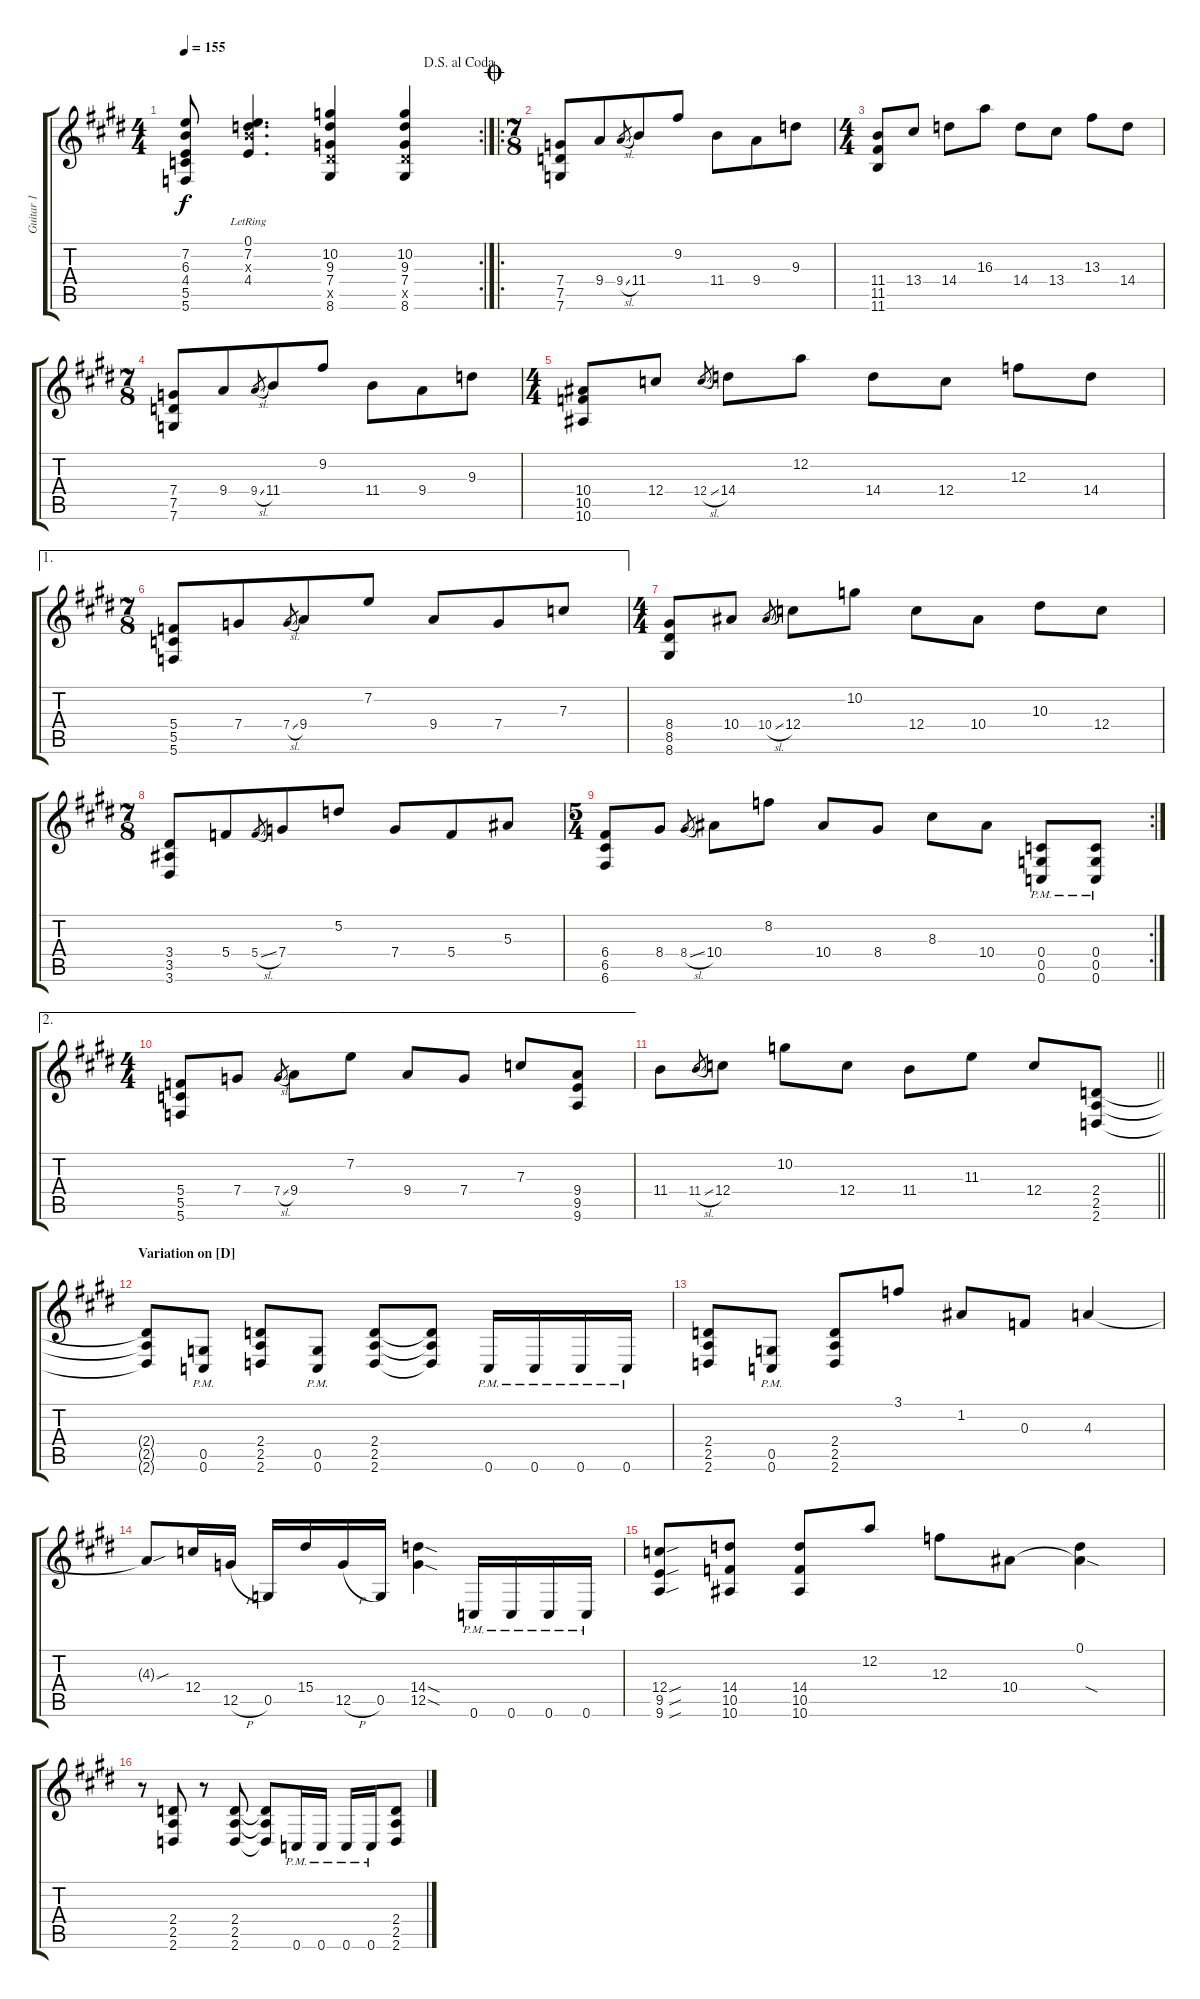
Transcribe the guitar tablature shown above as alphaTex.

\track ("Guitar 1" "Guitar 1") {instrument distortionguitar}
\staff {score tabs}
\tuning (D4 A3 F3 C3 G2 C2) {hide}
\rc 2
\ts (4 4)
\jump dalsegnoalcoda
\tempo 155
\clef g2
\ks e
(7.2{t} 6.3{t} 4.4{t} 5.5{t} 5.6{t}).8{dy f} (0.1{lr} 7.2{lr} 6.3{x} 4.4{lr}).4{d} (10.2 9.3 7.4 8.5{x} 8.6).4 (10.2 9.3 7.4 8.5{x} 8.6).4 |
\ro
\ts (7 8)
\jump coda
(7.4 7.5 7.6).8 9.4.8 9.4{sl}.8{gr} 11.4.8 9.2.8 11.4.8 9.4.8 9.3.8 |
\ts (4 4)
(11.4 11.5 11.6).8 13.4.8 14.4.8 16.3.8 14.4.8 13.4.8 13.3.8 14.4.8 |
\ts (7 8)
(7.4 7.5 7.6).8 9.4.8 9.4{sl}.8{gr} 11.4.8 9.2.8 11.4.8 9.4.8 9.3.8 |
\ts (4 4)
(10.4 10.5 10.6).8 12.4.8 12.4{sl}.8{gr} 14.4.8 12.2.8 14.4.8 12.4.8 12.3.8 14.4.8 |
\ae 1
\ts (7 8)
(5.4 5.5 5.6).8 7.4.8 7.4{sl}.8{gr} 9.4.8 7.2.8 9.4.8 7.4.8 7.3.8 |
\ts (4 4)
(8.4 8.5 8.6).8 10.4.8 10.4{sl}.8{gr} 12.4.8 10.2.8 12.4.8 10.4.8 10.3.8 12.4.8 |
\ts (7 8)
(3.4 3.5 3.6).8 5.4.8 5.4{sl}.8{gr} 7.4.8 5.2.8 7.4.8 5.4.8 5.3.8 |
\rc 2
\ts (5 4)
(6.4 6.5 6.6).8 8.4.8 8.4{sl}.8{gr} 10.4.8 8.2.8 10.4.8 8.4.8 8.3.8 10.4.8 (0.4{pm} 0.5{pm} 0.6{pm}).8 (0.4{pm} 0.5{pm} 0.6{pm}).8 |
\ae 2
\ts (4 4)
(5.4 5.5 5.6).8 7.4.8 7.4{sl}.8{gr} 9.4.8 7.2.8 9.4.8 7.4.8 7.3.8 (9.4 9.5 9.6).8 |
\barLineRight lightlight
11.4.8 11.4{sl}.8{gr} 12.4.8 10.2.8 12.4.8 11.4.8 11.3.8 12.4.8 (2.4 2.5 2.6).8 |
\section ("" "Variation on [D]")
(2.4{t} 2.5{t} 2.6{t}).8 (0.5{pm} 0.6{pm}).8 (2.4 2.5 2.6).8 (0.5{pm} 0.6{pm}).8 (2.4 2.5 2.6).8 (2.4{t} 2.5{t} 2.6{t}).8 0.6{pm}.16 0.6{pm}.16 0.6{pm}.16 0.6{pm}.16 |
(2.4 2.5 2.6).8 (0.5{pm} 0.6{pm}).8 (2.4 2.5 2.6).8 3.1.8 1.2.8 0.3.8 4.3.4 |
4.3{sou t}.8 12.4.16 12.5{h}.16 0.5.16 15.4.16 12.5{h}.16 0.5.16 (14.4{sod} 12.5{sod}).4 0.6{pm}.16 0.6{pm}.16 0.6{pm}.16 0.6{pm}.16 |
(12.4{sou} 9.5{sou} 9.6{sou}).8 (14.4 10.5 10.6).8 (14.4 10.5 10.6).8 12.2.8 12.3.8 10.4.8 (0.1 10.4{sod t}).4 |
r.8 (2.4 2.5 2.6).8 r.8 (2.4 2.5 2.6).8 (2.4{t} 2.5{t} 2.6{t}).8 0.6{pm}.16 0.6{pm}.16 0.6{pm}.16 0.6{pm}.16 (2.4 2.5 2.6).8
